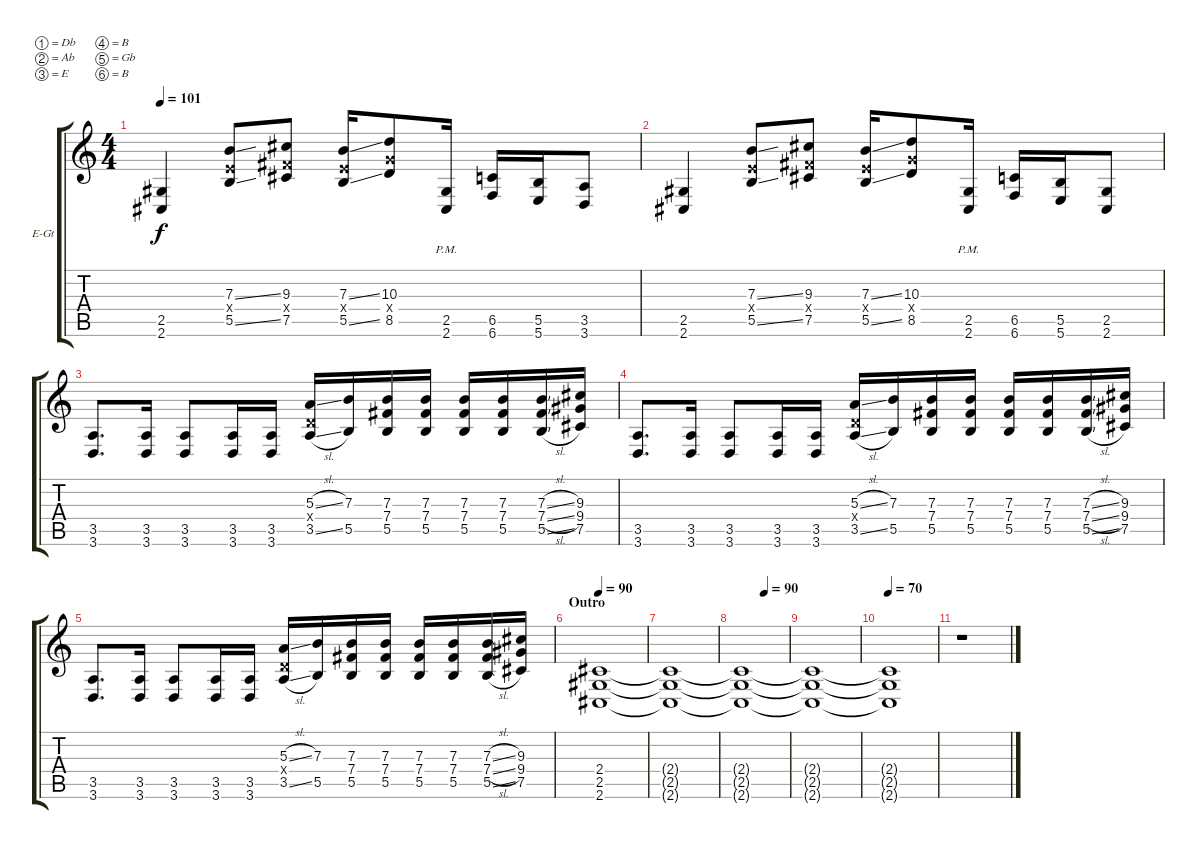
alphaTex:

\bracketExtendMode groupsimilarinstruments
\firstSystemTrackNameOrientation horizontal
\otherSystemsTrackNameOrientation horizontal
\track ("Robb Flynn (Distortion)" "E-Gt") {instrument overdrivenguitar}
\staff {score tabs}
\tuning (Db4 Ab3 E3 B2 Gb2 B1)
\ts (4 4)
\tempo 101
\clef g2
\ks c
(2.5 2.6).4{dy f} (7.3{ss} 5.4{x} 5.5{ss}).8 (9.3 7.4{x} 7.5).8 (7.3{ss} 5.4{x} 5.5{ss}).16 (10.3 8.4{x} 8.5).8 (2.5{pm} 2.6{pm}).16 (6.5 6.6).16 (5.5 5.6).16 (3.5 3.6).8 |
(2.5 2.6).4 (7.3{ss} 5.4{x} 5.5{ss}).8 (9.3 7.4{x} 7.5).8 (7.3{ss} 5.4{x} 5.5{ss}).16 (10.3 8.4{x} 8.5).8 (2.5{pm} 2.6{pm}).16 (6.5 6.6).16 (5.5 5.6).16 (2.5 2.6).8 |
(3.5 3.6).8{d} (3.5 3.6).16 (3.5 3.6).8 (3.5 3.6).16 (3.5 3.6).16 (5.3{sl} 3.4{x} 3.5{sl}).16 (7.3 5.5).16 (7.3 7.4 5.5).16 (7.3 7.4 5.5).16 (7.3 7.4 5.5).16 (7.3 7.4 5.5).16 (7.3{sl} 7.4{sl} 5.5{sl}).16 (9.3 9.4 7.5).16 |
(3.5 3.6).8{d} (3.5 3.6).16 (3.5 3.6).8 (3.5 3.6).16 (3.5 3.6).16 (5.3{sl} 3.4{x} 3.5{sl}).16 (7.3 5.5).16 (7.3 7.4 5.5).16 (7.3 7.4 5.5).16 (7.3 7.4 5.5).16 (7.3 7.4 5.5).16 (7.3{sl} 7.4{sl} 5.5{sl}).16 (9.3 9.4 7.5).16 |
(3.5 3.6).8{d} (3.5 3.6).16 (3.5 3.6).8 (3.5 3.6).16 (3.5 3.6).16 (5.3{sl} 3.4{x} 3.5{sl}).16 (7.3 5.5).16 (7.3 7.4 5.5).16 (7.3 7.4 5.5).16 (7.3 7.4 5.5).16 (7.3 7.4 5.5).16 (7.3{sl} 7.4{sl} 5.5{sl}).16 (9.3 9.4 7.5).16 |
\section ("" "Outro")
\tempo 90
(2.4 2.5 2.6).1 |
(2.4{t} 2.5{t} 2.6{t}).1 |
\tempo (90 0.5)
(2.4{t} 2.5{t} 2.6{t}).1 |
(2.4{t} 2.5{t} 2.6{t}).1 |
\tempo 70
(2.4{t} 2.5{t} 2.6{t}).1 |
r.1
